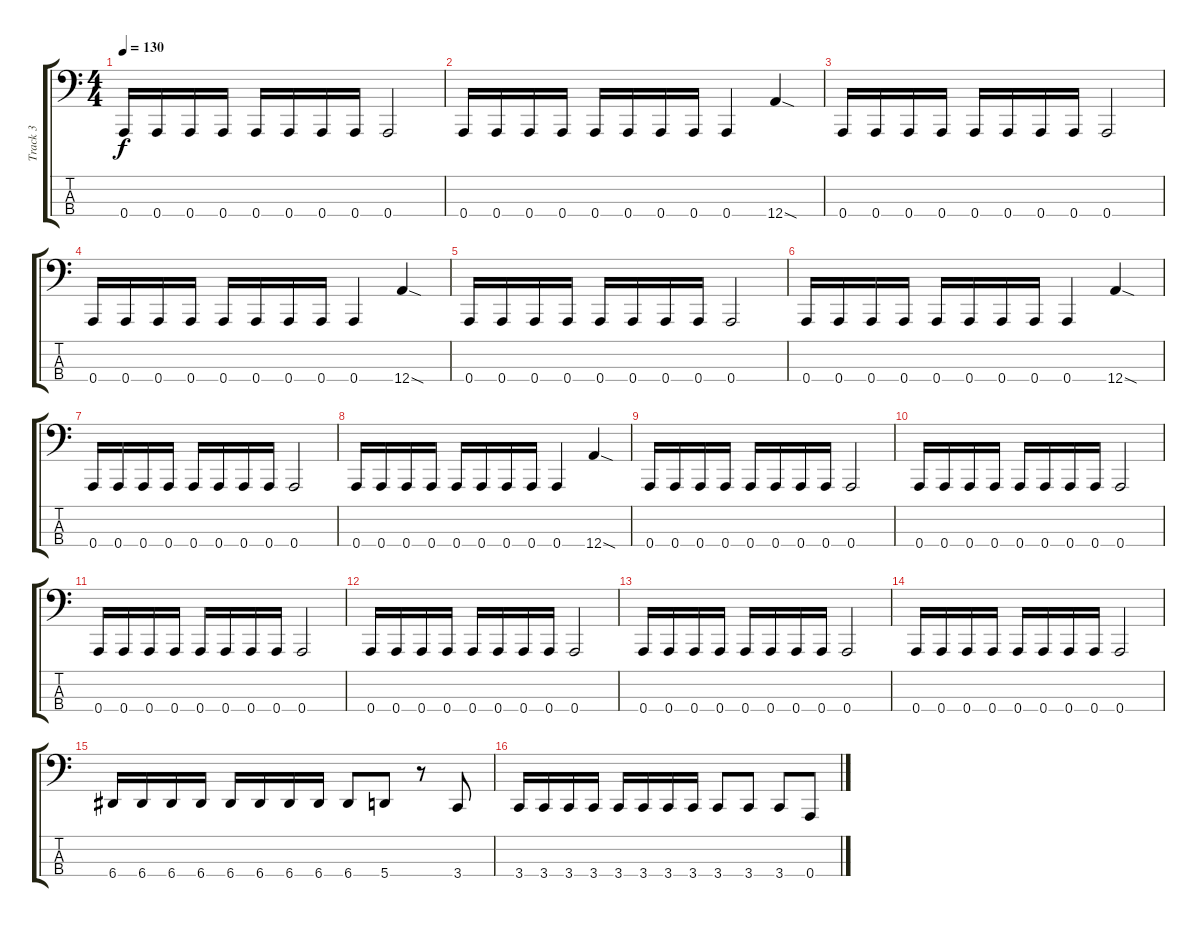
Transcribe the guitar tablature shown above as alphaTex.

\track ("Track 3" "Track 3") {instrument electricbasspick}
\staff {score tabs}
\tuning (D2 A1 E1 A0) {hide}
\ts (4 4)
\tempo 130
\clef f4
\ks c
0.4.16{dy f instrument electricbasspick} 0.4.16 0.4.16 0.4.16 0.4.16 0.4.16 0.4.16 0.4.16 0.4.2 |
0.4.16 0.4.16 0.4.16 0.4.16 0.4.16 0.4.16 0.4.16 0.4.16 0.4.4 12.4{sod}.4 |
0.4.16 0.4.16 0.4.16 0.4.16 0.4.16 0.4.16 0.4.16 0.4.16 0.4.2 |
0.4.16 0.4.16 0.4.16 0.4.16 0.4.16 0.4.16 0.4.16 0.4.16 0.4.4 12.4{sod}.4 |
0.4.16 0.4.16 0.4.16 0.4.16 0.4.16 0.4.16 0.4.16 0.4.16 0.4.2 |
0.4.16 0.4.16 0.4.16 0.4.16 0.4.16 0.4.16 0.4.16 0.4.16 0.4.4 12.4{sod}.4 |
0.4.16 0.4.16 0.4.16 0.4.16 0.4.16 0.4.16 0.4.16 0.4.16 0.4.2 |
0.4.16 0.4.16 0.4.16 0.4.16 0.4.16 0.4.16 0.4.16 0.4.16 0.4.4 12.4{sod}.4 |
0.4.16 0.4.16 0.4.16 0.4.16 0.4.16 0.4.16 0.4.16 0.4.16 0.4.2 |
0.4.16 0.4.16 0.4.16 0.4.16 0.4.16 0.4.16 0.4.16 0.4.16 0.4.2 |
0.4.16 0.4.16 0.4.16 0.4.16 0.4.16 0.4.16 0.4.16 0.4.16 0.4.2 |
0.4.16 0.4.16 0.4.16 0.4.16 0.4.16 0.4.16 0.4.16 0.4.16 0.4.2 |
0.4.16 0.4.16 0.4.16 0.4.16 0.4.16 0.4.16 0.4.16 0.4.16 0.4.2 |
0.4.16 0.4.16 0.4.16 0.4.16 0.4.16 0.4.16 0.4.16 0.4.16 0.4.2 |
6.4.16 6.4.16 6.4.16 6.4.16 6.4.16 6.4.16 6.4.16 6.4.16 6.4.8 5.4.8 r.8 3.4.8 |
3.4.16 3.4.16 3.4.16 3.4.16 3.4.16 3.4.16 3.4.16 3.4.16 3.4.8 3.4.8 3.4.8 0.4.8
